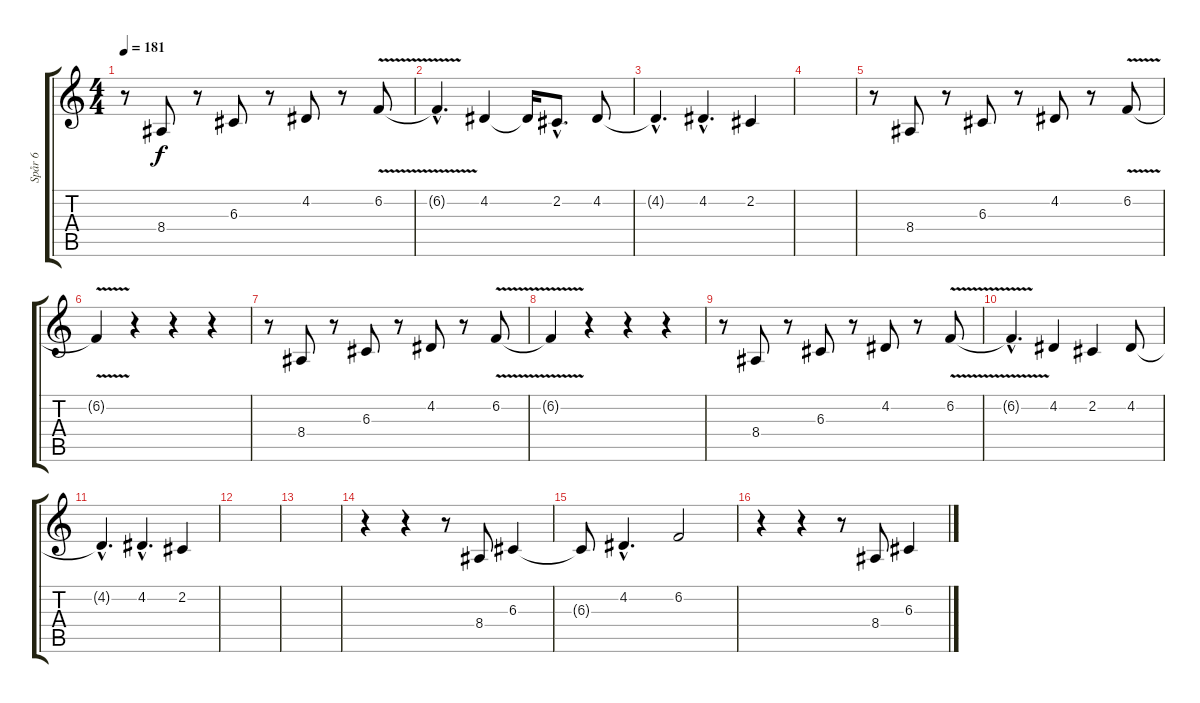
\track ("Spår 6" "Spår 6") {instrument fx5brightness}
\staff {score tabs}
\tuning (E4 B3 G3 D3 A2 E2) {hide}
\ts (4 4)
\tempo 181
\clef g2
\ks c
r.8{dy f} 8.4.8 r.8 6.3.8 r.8 4.2.8 r.8 6.2{v}.8 |
6.2{hac t}.4{d} 4.2.4 4.2{t}.16 2.2{hac}.8{d} 4.2.8 |
4.2{hac t}.4{d} 4.2{hac}.4{d} 2.2.4 |
|
r.8 8.4.8 r.8 6.3.8 r.8 4.2.8 r.8 6.2{v}.8 |
6.2{t}.4 r.4 r.4 r.4 |
r.8 8.4.8 r.8 6.3.8 r.8 4.2.8 r.8 6.2{v}.8 |
6.2{t}.4 r.4 r.4 r.4 |
r.8 8.4.8 r.8 6.3.8 r.8 4.2.8 r.8 6.2{v}.8 |
6.2{hac t}.4{d} 4.2.4 2.2.4 4.2.8 |
4.2{hac t}.4{d} 4.2{hac}.4{d} 2.2.4 |
|
|
r.4 r.4 r.8 8.4.8 6.3.4 |
6.3{t}.8 4.2{hac}.4{d} 6.2.2 |
r.4 r.4 r.8 8.4.8 6.3.4
